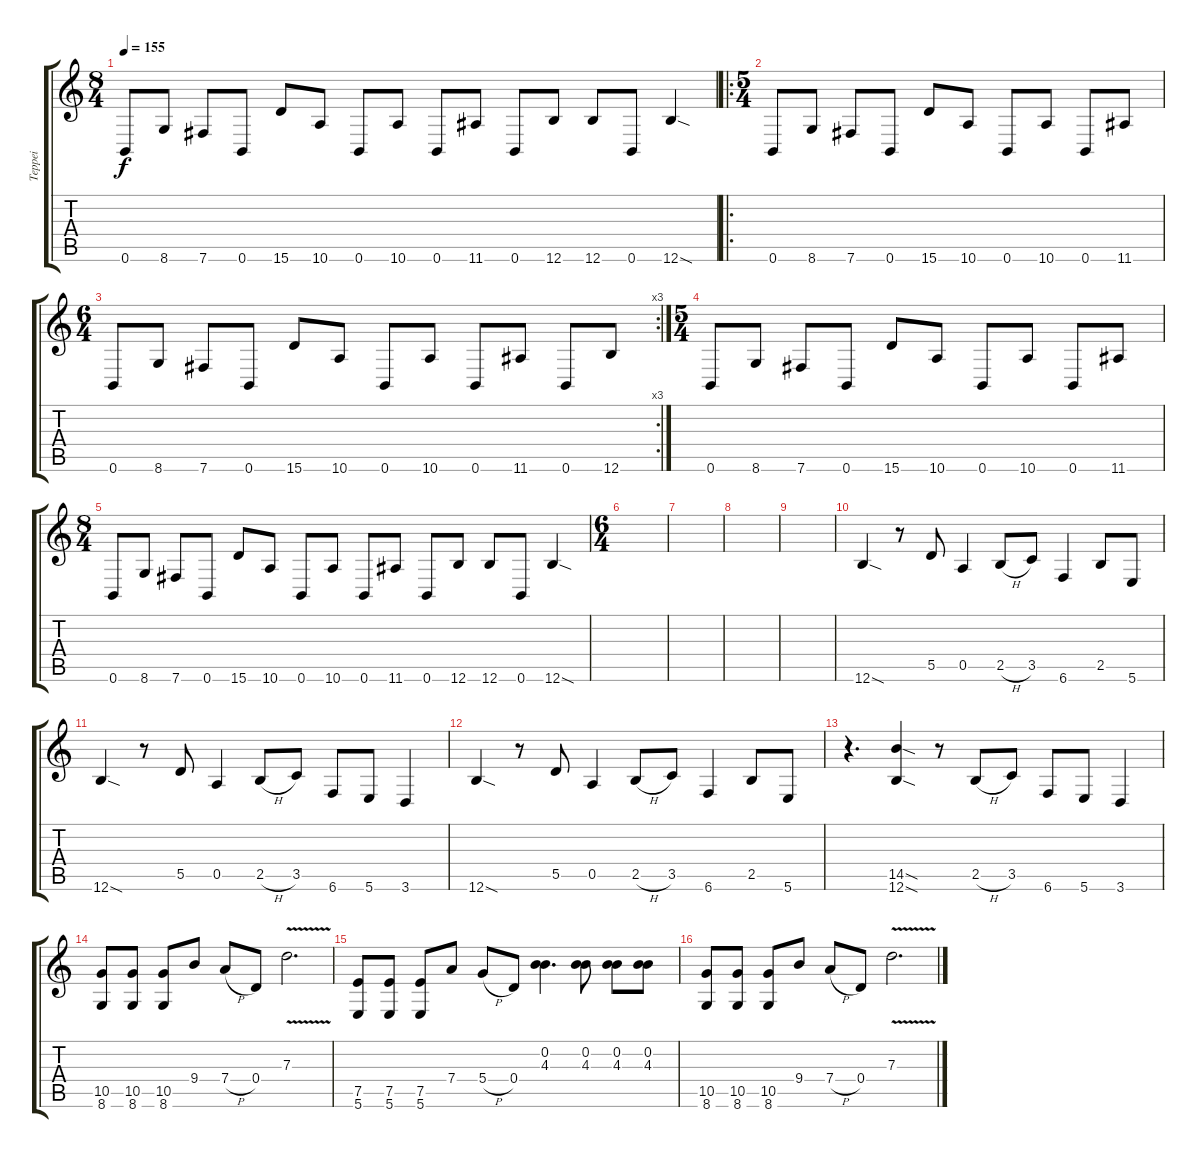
\track ("Teppei" "Teppei") {instrument overdrivenguitar bank 255}
\staff {score tabs}
\tuning (E4 B3 G3 D3 A2 B1) {hide}
\ts (8 4)
\tempo 155
\clef g2
\ks c
0.6.8{dy f} 8.6.8 7.6.8 0.6.8 15.6.8 10.6.8 0.6.8 10.6.8 0.6.8 11.6.8 0.6.8 12.6.8 12.6.8 0.6.8 12.6{sod}.4 |
\ro
\ts (5 4)
0.6.8 8.6.8 7.6.8 0.6.8 15.6.8 10.6.8 0.6.8 10.6.8 0.6.8 11.6.8 |
\rc 3
\ts (6 4)
0.6.8 8.6.8 7.6.8 0.6.8 15.6.8 10.6.8 0.6.8 10.6.8 0.6.8 11.6.8 0.6.8 12.6.8 |
\ts (5 4)
0.6.8 8.6.8 7.6.8 0.6.8 15.6.8 10.6.8 0.6.8 10.6.8 0.6.8 11.6.8 |
\ts (8 4)
0.6.8 8.6.8 7.6.8 0.6.8 15.6.8 10.6.8 0.6.8 10.6.8 0.6.8 11.6.8 0.6.8 12.6.8 12.6.8 0.6.8 12.6{sod}.4 |
\ts (6 4)
|
|
|
|
12.6{sod}.4 r.8 5.5.8 0.5.4 2.5{h}.8 3.5.8 6.6.4 2.5.8 5.6.8 |
12.6{sod}.4 r.8 5.5.8 0.5.4 2.5{h}.8 3.5.8 6.6.8 5.6.8 3.6.4 |
12.6{sod}.4 r.8 5.5.8 0.5.4 2.5{h}.8 3.5.8 6.6.4 2.5.8 5.6.8 |
r.4{d} (14.5{sod} 12.6{sod}).4 r.8 2.5{h}.8 3.5.8 6.6.8 5.6.8 3.6.4 |
(10.5 8.6).8 (10.5 8.6).8 (10.5 8.6).8 9.4.8 7.4{h}.8 0.4.8 7.3{v}.2{d} |
(7.5 5.6).8 (7.5 5.6).8 (7.5 5.6).8 7.4.8 5.4{h}.8 0.4.8 (0.2 4.3).4{d} (0.2 4.3).8 (0.2 4.3).8 (0.2 4.3).8 |
(10.5 8.6).8 (10.5 8.6).8 (10.5 8.6).8 9.4.8 7.4{h}.8 0.4.8 7.3{v}.2{d}
